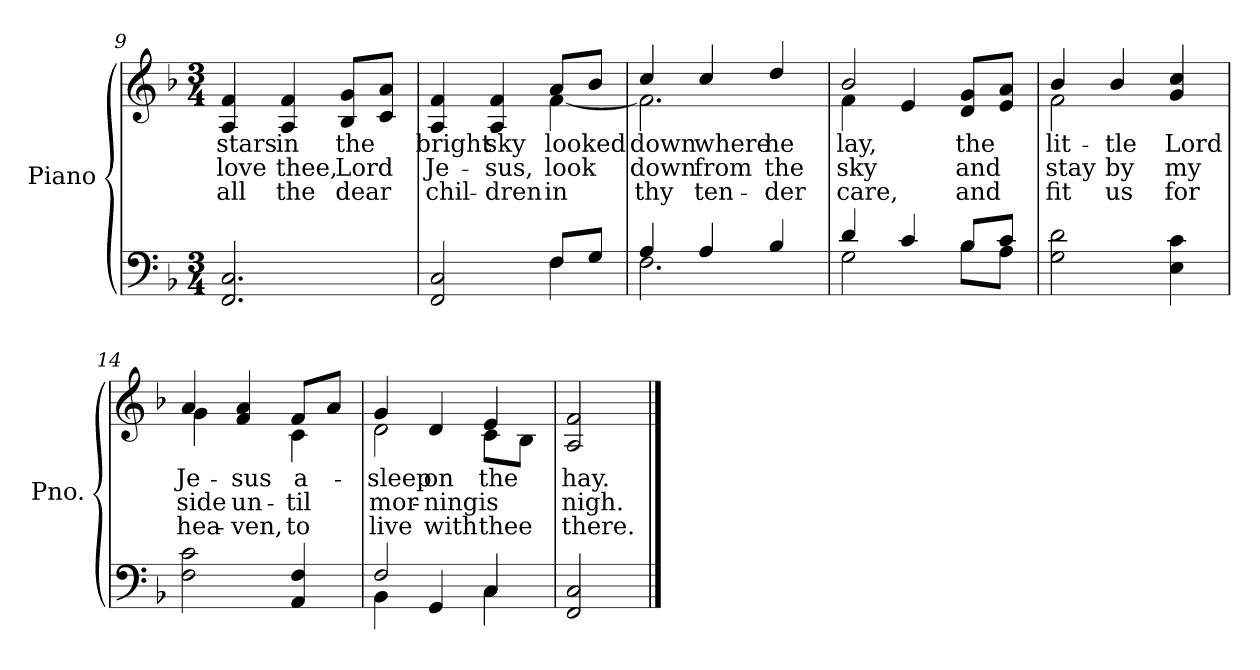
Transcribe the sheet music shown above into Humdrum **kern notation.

**kern	**kern	**text	**text	**text
*part2	*part1	*part1	*part1	*part1
*staff2	*staff1	*staff1	*staff1	*staff1
*I"Piano	*I"Piano	*	*	*
*I'Pno.	*I'Pno.	*	*	*
*clefF4	*clefG2	*	*	*
*k[b-]	*k[b-]	*	*	*
*F:	*F:	*	*	*
*M3/4	*M3/4	*	*	*
=9	=9	=9	=9	=9
!	!	!LO:LY:b:color=#000000	!LO:LY:b:color=#000000	!LO:LY:b:color=#000000
2.FFi/ 2.Ci	4Ai/ 4fi	stars	love	all
!	!	!LO:LY:b:color=#000000	!LO:LY:b:color=#000000	!LO:LY:b:color=#000000
.	4Ai/ 4fi	in	thee,	the
!	!	!LO:LY:b:color=#000000	!LO:LY:b:color=#000000	!LO:LY:b:color=#000000
.	8B-i/ 8gi/L	the	Lord	dear
.	8ci/ 8ai/J	.	.	.
=10	=10	=10	=10	=10
*^	*	*	*	*
!	!	!	!LO:LY:b:color=#000000	!LO:LY:b:color=#000000	!LO:LY:b:color=#000000
*	*	*^	*	*	*
2FFi/ 2Ci	2ryy	4Ai/ 4fi	2ryy	bright	Je-	chil-
!	!	!	!	!LO:LY:b:color=#000000	!LO:LY:b:color=#000000	!LO:LY:b:color=#000000
.	.	4Ai/ 4fi	.	sky	-sus,	-dren
!	!	!	!	!LO:LY:b:color=#000000	!LO:LY:b:color=#000000	!LO:LY:b:color=#000000
8Fi/L	4Fi\	8ai/L	[4fi\	looked	look	in
8Gi/J	.	8b-i/J	.	.	.	.
!!LO:LB:g=z	!!
=11	=11	=11	=11	=11	=11	=11
!	!	!	!	!LO:LY:b:color=#000000	!LO:LY:b:color=#000000	!LO:LY:b:color=#000000
4Ai/	2.Fi\	4cci/	2.fi\]	down	down	thy
!	!	!	!	!LO:LY:b:color=#000000	!LO:LY:b:color=#000000	!LO:LY:b:color=#000000
4Ai/	.	4cci/	.	where	from	ten-
!	!	!	!	!LO:LY:b:color=#000000	!LO:LY:b:color=#000000	!LO:LY:b:color=#000000
4B-i/	.	4ddi/	.	he	the	-der
=12	=12	=12	=12	=12	=12	=12
!	!	!	!	!LO:LY:b:color=#000000	!LO:LY:b:color=#000000	!LO:LY:b:color=#000000
4di/	2Gi\	2b-i/	4fi\	lay,	sky	care,
4ci/	.	.	4ei/	.	.	.
!	!	!	!	!LO:LY:b:color=#000000	!LO:LY:b:color=#000000	!LO:LY:b:color=#000000
8B-i/L	8B-i\L	8di/ 8gi/L	4ryy	the	and	and
8ci/J	8Ai\J	8ei/ 8ai/J	.	.	.	.
*v	*v	*	*	*	*	*
=13	=13	=13	=13	=13	=13
*^	*	*	*	*	*
!	!	!	!	!LO:LY:b:color=#000000	!LO:LY:b:color=#000000	!LO:LY:b:color=#000000
*v	*v	*	*	*	*	*
2Gi\ 2di	4b-i/	2fi\	lit-	stay	fit
!	!	!	!LO:LY:b:color=#000000	!LO:LY:b:color=#000000	!LO:LY:b:color=#000000
.	4b-i/	.	-tle	by	us
!	!	!	!LO:LY:b:color=#000000	!LO:LY:b:color=#000000	!LO:LY:b:color=#000000
4Ei\ 4ci	4gi/ 4cci	4ryy	Lord	my	for
=14	=14	=14	=14	=14	=14
!	!	!	!LO:LY:b:color=#000000	!LO:LY:b:color=#000000	!LO:LY:b:color=#000000
2Fi\ 2ci	4ai/	4gi\	Je-	side	hea-
!	!	!	!LO:LY:b:color=#000000	!LO:LY:b:color=#000000	!LO:LY:b:color=#000000
.	4fi/ 4ai	4ryy	-sus	un-	-ven,
!	!	!	!LO:LY:b:color=#000000	!LO:LY:b:color=#000000	!LO:LY:b:color=#000000
4AAi/ 4Fi	8fi/L	4ci\	a-	-til	to
.	8ai/J	.	.	.	.
=15	=15	=15	=15	=15	=15
*^	*	*	*	*	*
!	!	!	!	!LO:LY:b:color=#000000	!LO:LY:b:color=#000000	!LO:LY:b:color=#000000
2Fi/	4BB-i\	4gi/	2di\	-sleep	mor-	live
!	!	!	!	!LO:LY:b:color=#000000	!LO:LY:b:color=#000000	!LO:LY:b:color=#000000
.	4GGi/	4di/	.	on	-ning	with
!	!	!	!	!LO:LY:b:color=#000000	!LO:LY:b:color=#000000	!LO:LY:b:color=#000000
4Ci/	4Ci\	4ei/	8ci\L	the	is	thee
.	.	.	8B-i\J	.	.	.
*v	*v	*	*	*	*	*
*	*v	*v	*	*	*
=16	=16	=16	=16	=16
*	*^	*	*	*
!	!	!	!LO:LY:b:color=#000000	!LO:LY:b:color=#000000	!LO:LY:b:color=#000000
*	*v	*v	*	*	*
2FFi/ 2Ci	2Ai/ 2fi	hay.	nigh.	there.
==	==	==	==	==
*-	*-	*-	*-	*-
